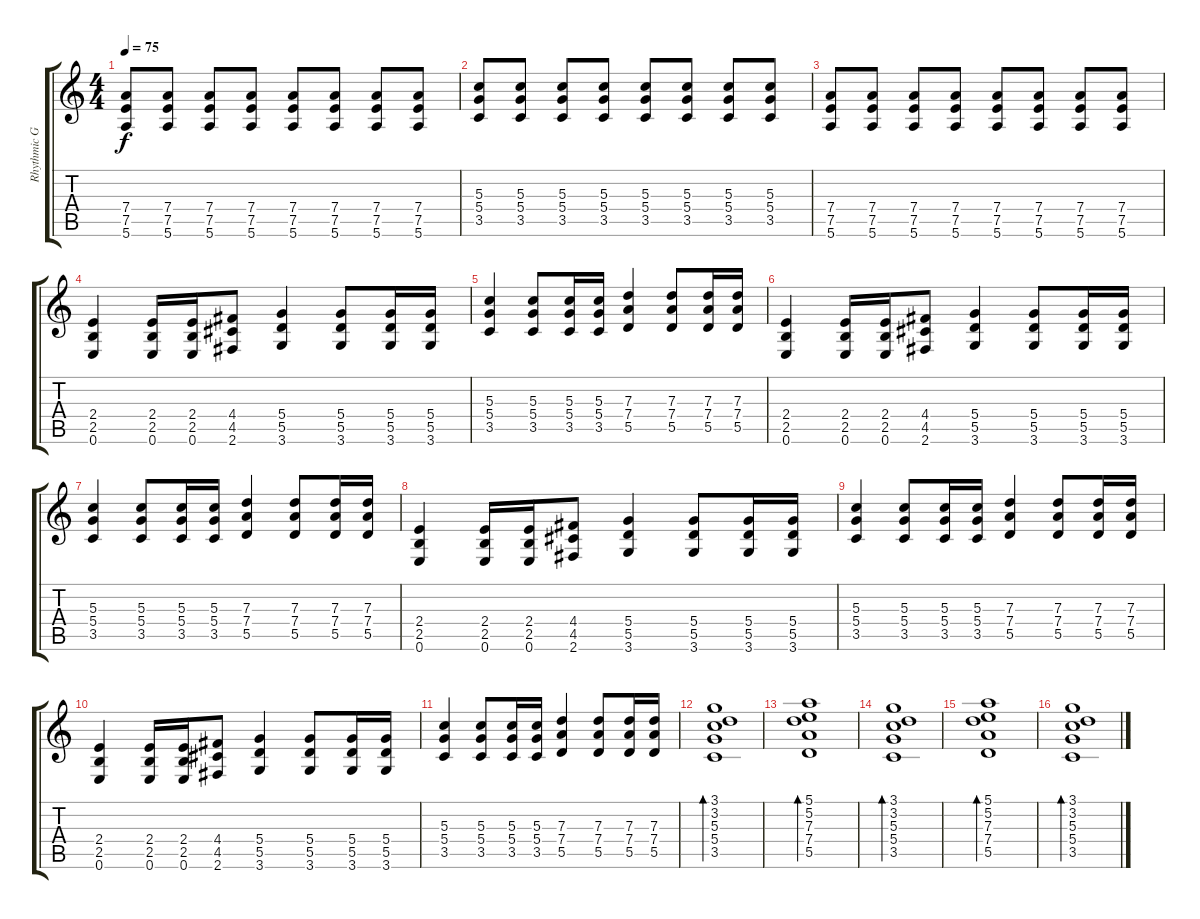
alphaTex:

\track ("Rhythmic Guitar" "Rhythmic G") {instrument distortionguitar}
\staff {score tabs}
\tuning (E4 B3 G3 D3 A2 E2) {hide}
\ts (4 4)
\tempo 75
\clef g2
\ks c
(7.4 7.5 5.6).8{dy f} (7.4 7.5 5.6).8 (7.4 7.5 5.6).8 (7.4 7.5 5.6).8 (7.4 7.5 5.6).8 (7.4 7.5 5.6).8 (7.4 7.5 5.6).8 (7.4 7.5 5.6).8 |
(5.3 5.4 3.5).8 (5.3 5.4 3.5).8 (5.3 5.4 3.5).8 (5.3 5.4 3.5).8 (5.3 5.4 3.5).8 (5.3 5.4 3.5).8 (5.3 5.4 3.5).8 (5.3 5.4 3.5).8 |
(7.4 7.5 5.6).8 (7.4 7.5 5.6).8 (7.4 7.5 5.6).8 (7.4 7.5 5.6).8 (7.4 7.5 5.6).8 (7.4 7.5 5.6).8 (7.4 7.5 5.6).8 (7.4 7.5 5.6).8 |
(2.4 2.5 0.6).4 (2.4 2.5 0.6).16 (2.4 2.5 0.6).16 (4.4 4.5 2.6).8 (5.4 5.5 3.6).4 (5.4 5.5 3.6).8 (5.4 5.5 3.6).16 (5.4 5.5 3.6).16 |
(5.3 5.4 3.5).4 (5.3 5.4 3.5).8 (5.3 5.4 3.5).16 (5.3 5.4 3.5).16 (7.3 7.4 5.5).4 (7.3 7.4 5.5).8 (7.3 7.4 5.5).16 (7.3 7.4 5.5).16 |
(2.4 2.5 0.6).4 (2.4 2.5 0.6).16 (2.4 2.5 0.6).16 (4.4 4.5 2.6).8 (5.4 5.5 3.6).4 (5.4 5.5 3.6).8 (5.4 5.5 3.6).16 (5.4 5.5 3.6).16 |
(5.3 5.4 3.5).4 (5.3 5.4 3.5).8 (5.3 5.4 3.5).16 (5.3 5.4 3.5).16 (7.3 7.4 5.5).4 (7.3 7.4 5.5).8 (7.3 7.4 5.5).16 (7.3 7.4 5.5).16 |
(2.4 2.5 0.6).4 (2.4 2.5 0.6).16 (2.4 2.5 0.6).16 (4.4 4.5 2.6).8 (5.4 5.5 3.6).4 (5.4 5.5 3.6).8 (5.4 5.5 3.6).16 (5.4 5.5 3.6).16 |
(5.3 5.4 3.5).4 (5.3 5.4 3.5).8 (5.3 5.4 3.5).16 (5.3 5.4 3.5).16 (7.3 7.4 5.5).4 (7.3 7.4 5.5).8 (7.3 7.4 5.5).16 (7.3 7.4 5.5).16 |
(2.4 2.5 0.6).4 (2.4 2.5 0.6).16 (2.4 2.5 0.6).16 (4.4 4.5 2.6).8 (5.4 5.5 3.6).4 (5.4 5.5 3.6).8 (5.4 5.5 3.6).16 (5.4 5.5 3.6).16 |
(5.3 5.4 3.5).4 (5.3 5.4 3.5).8 (5.3 5.4 3.5).16 (5.3 5.4 3.5).16 (7.3 7.4 5.5).4 (7.3 7.4 5.5).8 (7.3 7.4 5.5).16 (7.3 7.4 5.5).16 |
(3.1 3.2 5.3 5.4 3.5).1{bd 60} |
(5.1 5.2 7.3 7.4 5.5).1{bd 60} |
(3.1 3.2 5.3 5.4 3.5).1{bd 60} |
(5.1 5.2 7.3 7.4 5.5).1{bd 60} |
(3.1 3.2 5.3 5.4 3.5).1{bd 60}
